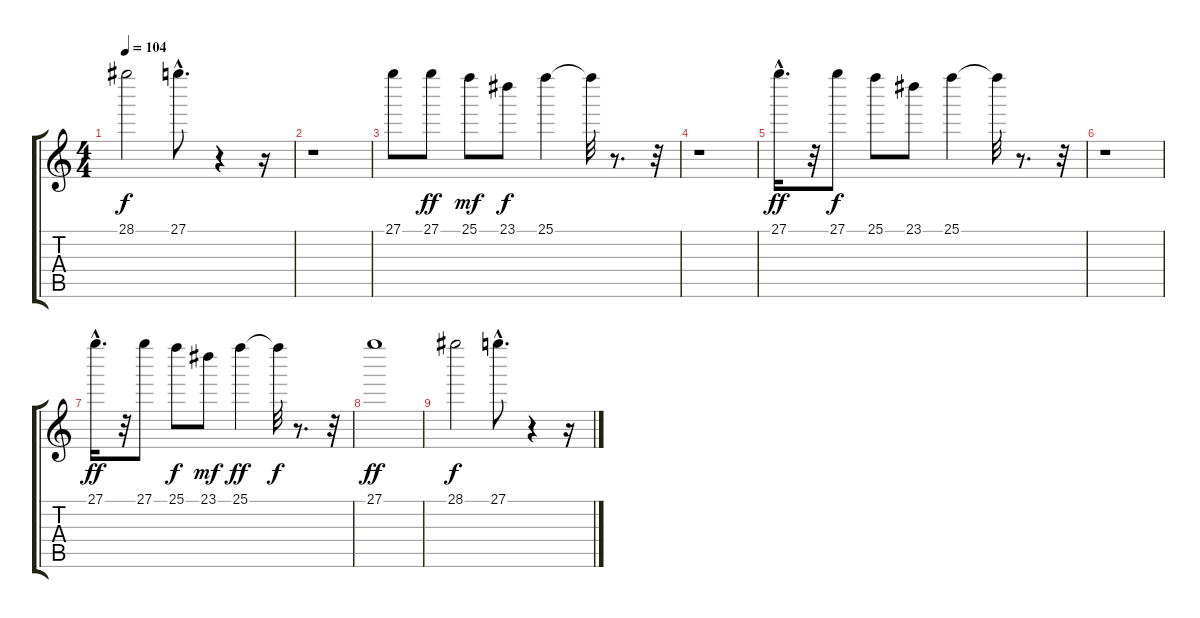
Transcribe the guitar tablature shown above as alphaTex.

\track "" {instrument acousticguitarsteel}
\staff {score tabs}
\tuning (E4 B3 G3 D3 A2 E2) {hide}
\ts (4 4)
\tempo 104
\clef g2
\ks c
28.1.2{dy f} 27.1{hac}.8{d} r.4 r.16 |
r.1 |
27.1.8 27.1.8{dy ff} 25.1.8{dy mf} 23.1.8{dy f} 25.1.4 25.1{t}.32 r.8{d} r.32 |
r.1 |
27.1{hac}.16{d dy ff} r.32 27.1.8{dy f} 25.1.8 23.1.8 25.1.4 25.1{t}.32 r.8{d} r.32 |
r.1 |
27.1{hac}.16{d dy ff} r.32 27.1.8 25.1.8{dy f} 23.1.8{dy mf} 25.1.4{dy ff} 25.1{t}.32{dy f} r.8{d} r.32 |
27.1.1{dy ff} |
28.1.2{dy f} 27.1{hac}.8{d} r.4 r.16
